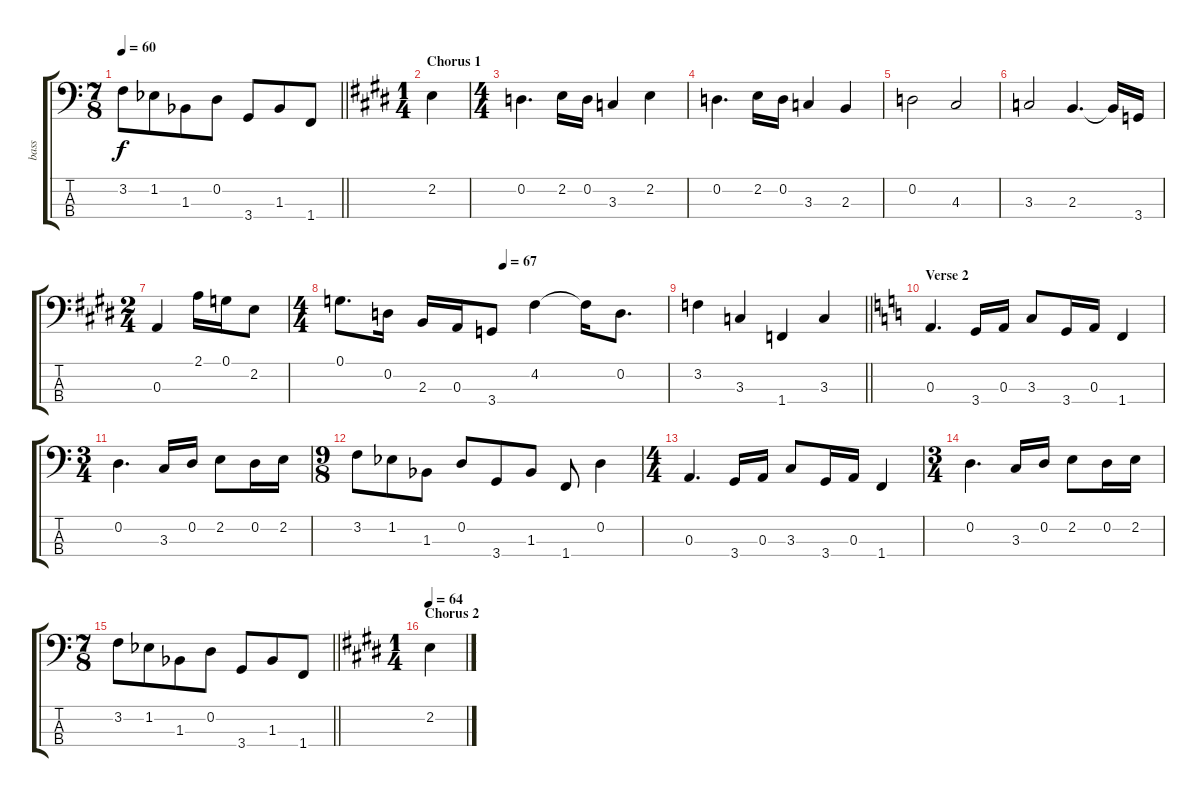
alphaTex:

\track ("bass" "bass") {instrument electricbasspick}
\staff {score tabs}
\tuning (G2 D2 A1 E1) {hide}
\ts (7 8)
\tempo 60
\clef f4
\barLineRight lightlight
\ks c
3.2.8{dy f} 1.2{acc b}.8 1.3{acc b}.8 0.2.8 3.4.8 1.3{acc b}.8 1.4.8 |
\ts (1 4)
\section ("" "Chorus 1")
\ks e
2.2.4 |
\ts (4 4)
0.2.4{d} 2.2.16 0.2.16 3.3.4 2.2.4 |
0.2.4{d} 2.2.16 0.2.16 3.3.4 2.3.4 |
0.2.2 4.3.2 |
3.3.2 2.3.4{d} 2.3{t}.16 3.4.16 |
\ts (2 4)
0.3.4 2.1.16 0.1.16 2.2.8 |
\ts (4 4)
\tempo (67 0.5)
0.1.8{d} 0.2.16 2.3.16 0.3.16 3.4.8 4.2.4 4.2{t}.16 0.2.8{d} |
\barLineRight lightlight
3.2.4 3.3.4 1.4.4 3.3.4 |
\section ("" "Verse 2")
\ks c
0.3.4{d} 3.4.16 0.3.16 3.3.8 3.4.16 0.3.16 1.4.4 |
\ts (3 4)
0.2.4{d} 3.3.16 0.2.16 2.2.8 0.2.16 2.2.16 |
\ts (9 8)
3.2.8 1.2{acc b}.8 1.3{acc b}.8 0.2.8 3.4.8 1.3{acc b}.8 1.4.8 0.2.4 |
\ts (4 4)
0.3.4{d} 3.4.16 0.3.16 3.3.8 3.4.16 0.3.16 1.4.4 |
\ts (3 4)
0.2.4{d} 3.3.16 0.2.16 2.2.8 0.2.16 2.2.16 |
\ts (7 8)
\barLineRight lightlight
3.2.8 1.2{acc b}.8 1.3{acc b}.8 0.2.8 3.4.8 1.3{acc b}.8 1.4.8 |
\ts (1 4)
\section ("" "Chorus 2")
\tempo 64
\ks e
2.2.4
